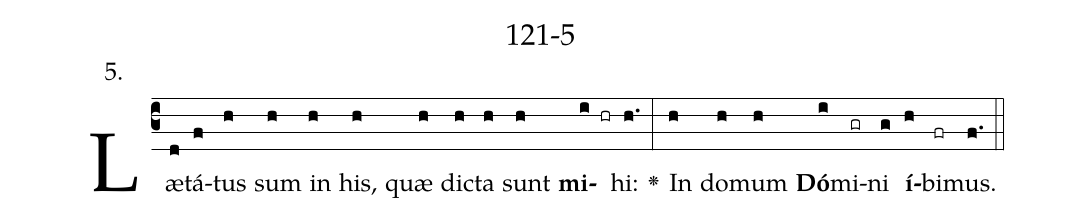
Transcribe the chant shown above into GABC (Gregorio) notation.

name: 121-5;
annotation: 5.;
%%
(c3)Læ(d)tá(f)tus(h) sum(h) in(h) his,(h) quæ(h) dic(h)ta(h) sunt(h) <b>mi</b>(i hr)hi:(h.) <v>\greheightstar</v>(:) In(h) do(h)mum(h) <b>Dó</b>(i)mi(gr)ni(g) <b>í</b>(h)bi(fr)mus.(f.) (::)


%E(h) u(h) o(i) u(g) a(h) e.(f.) (::)
